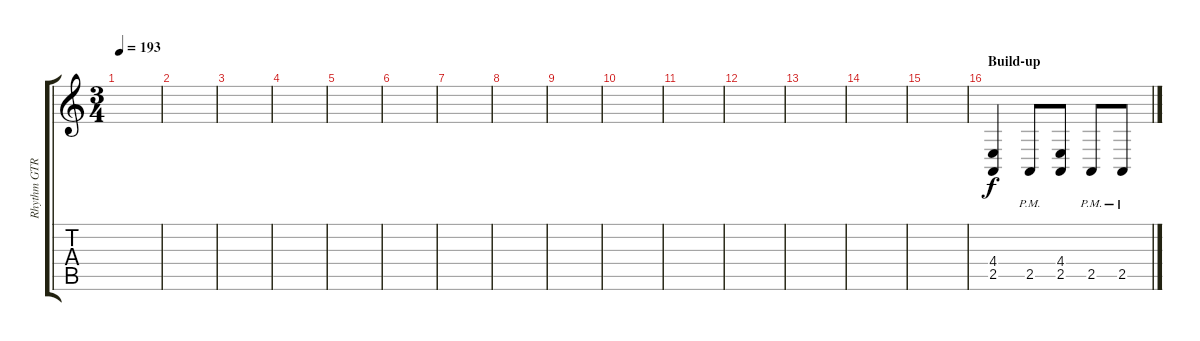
\track ("Rhythm GTR 1" "Rhythm GTR") {instrument violin}
\staff {score tabs}
\tuning (D4 A3 F3 C3 G2 C2) {hide}
\ts (3 4)
\tempo 193
\clef g2
\ks c
|
|
|
|
|
|
|
|
|
|
|
|
|
|
|
\section ("" "Build-up")
(4.4 2.5).4 2.5{pm}.8 (4.4 2.5).8 2.5{pm}.8 2.5{pm}.8
